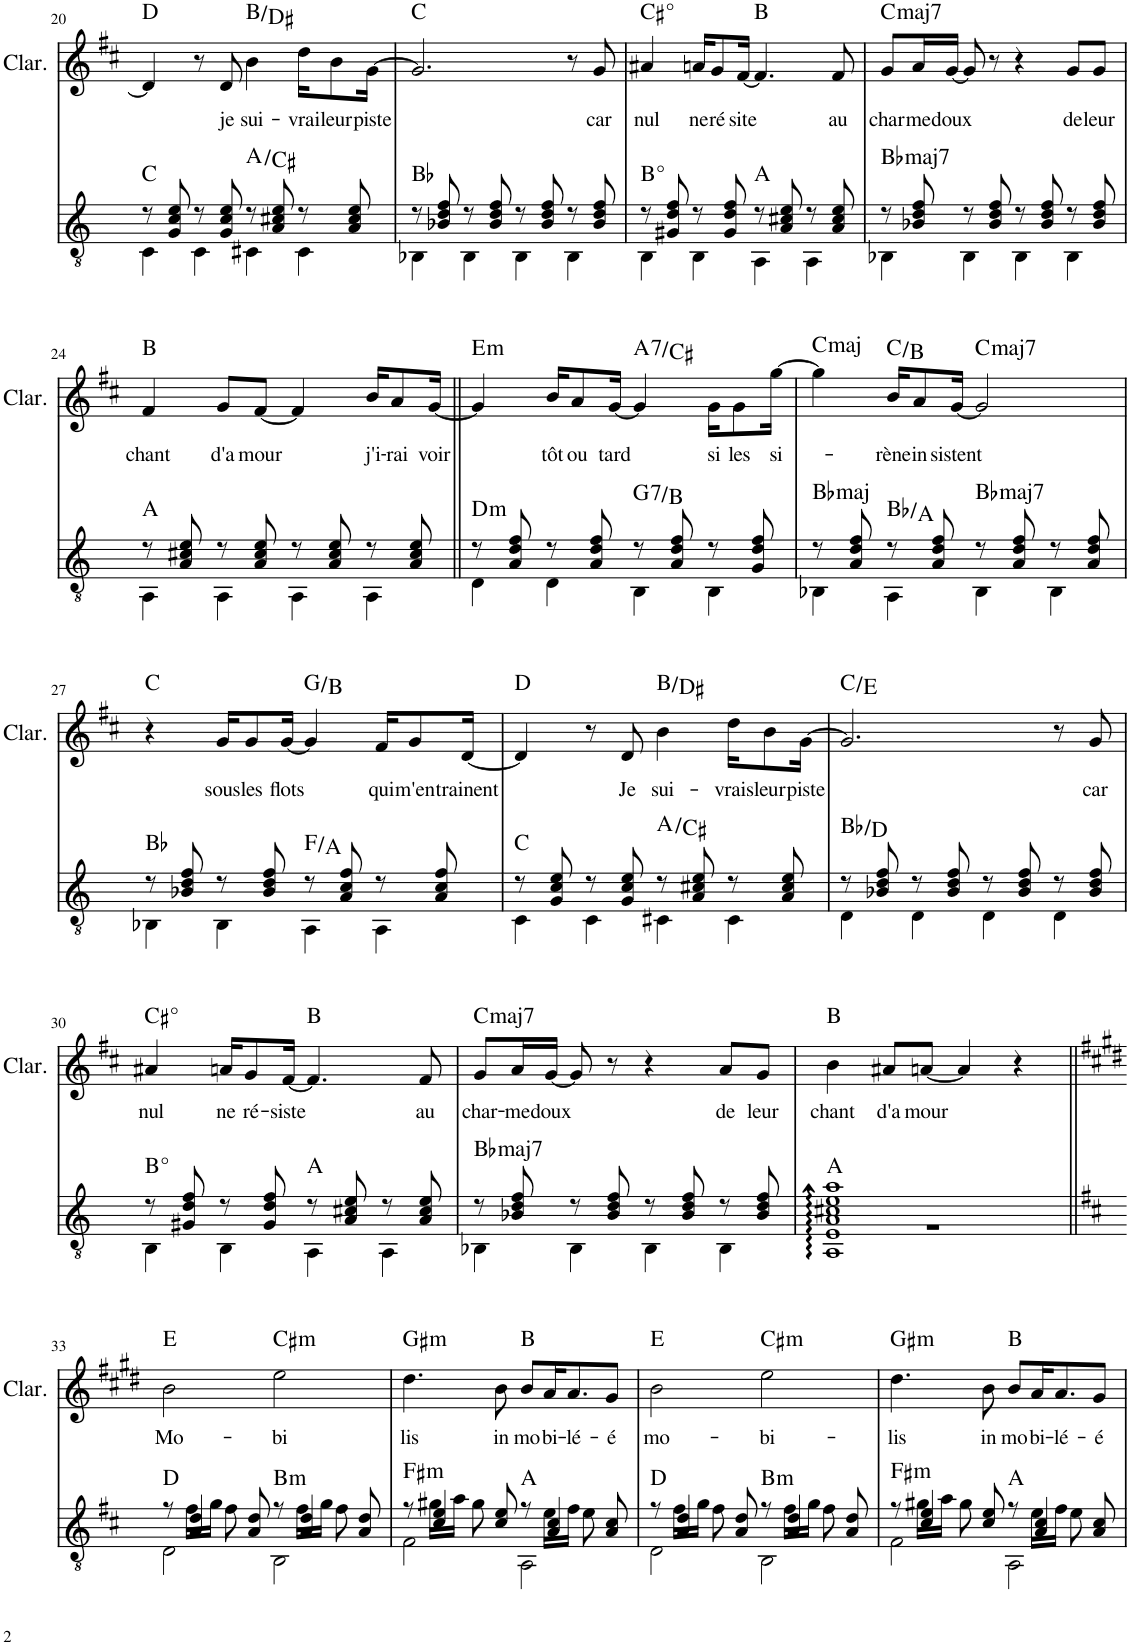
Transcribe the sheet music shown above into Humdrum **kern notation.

**kern	**harte	**kern	**text	**harte
*part2	*part2	*part1	*part1	*part1
*staff2	*	*staff1	*staff1	*
*I"Guitare	*	*I"Clarinette	*	*
*	*	*I'Clar.	*	*
!!LO:PB:g=z
*clefGv2	*	*clefG2	*	*
*	*	*Trd1c2	*	*
*k[]	*	*k[f#c#]	*	*
*M4/4	*	*M4/4	*	*
=20	=20	=20	=20	=20
*^	*	*	*	*
8r	4C\	C:maj	4d/]	.	D:maj
8G/ 8c/ 8e/	.	.	.	.	.
8r	4C\	.	8r	.	.
!	!	!	!	!LO:LY:b	!
8G/ 8c/ 8e/	.	.	8d/	je	.
!	!	!	!	!LO:LY:b	!
8r	4C#X\	A:maj/3	4b\	sui-	B:maj/3
8A/ 8c#X/ 8e/	.	.	.	.	.
!	!	!	!	!LO:LY:b	!
8r	4C#\	.	16dd\KL	-vrai	.
!	!	!	!	!LO:LY:b	!
.	.	.	8b\	leur	.
8A/ 8c#/ 8e/	.	.	.	.	.
!	!	!	!	!LO:LY:b	!
.	.	.	[16g\Jk	piste	.
=21	=21	=21	=21	=21	=21
8r	4BB-X\	Bb:maj	2.g/]	.	C:maj
8B-X/ 8d/ 8f/	.	.	.	.	.
8r	4BB-\	.	.	.	.
8B-/ 8d/ 8f/	.	.	.	.	.
8r	4BB-\	.	.	.	.
8B-/ 8d/ 8f/	.	.	.	.	.
8r	4BB-\	.	8r	.	.
!	!	!	!	!LO:LY:b	!
8B-/ 8d/ 8f/	.	.	8g/	car	.
=22	=22	=22	=22	=22	=22
!	!	!LO:H:kt=°	!	!LO:LY:b	!LO:H:kt=°
8r	4BB\	.	4a#X/	nul	.
8G#X/ 8d/ 8f/	.	.	.	.	.
!	!	!	!	!LO:LY:b	!
8r	4BB\	.	16an/KL	ne	.
!	!	!	!	!LO:LY:b	!
.	.	.	8g/	ré-	.
8G#/ 8d/ 8f/	.	.	.	.	.
!	!	!	!	!LO:LY:b	!
.	.	.	[16f#/Jk	-site	.
8r	4AA\	A:maj	4.f#/]	.	B:maj
8A/ 8c#X/ 8e/	.	.	.	.	.
8r	4AA\	.	.	.	.
!	!	!	!	!LO:LY:b	!
8A/ 8c#/ 8e/	.	.	8f#/	au	.
=23	=23	=23	=23	=23	=23
!	!	!LO:H:kt=maj7	!	!LO:LY:b	!LO:H:kt=maj7
8r	4BB-X\	Bb:maj7	8g/L	char-	C:maj7
!	!	!	!	!LO:LY:b	!
8B-X/ 8d/ 8f/	.	.	16a/L	-me	.
!	!	!	!	!LO:LY:b	!
.	.	.	[16g/JJ	doux	.
8r	4BB-\	.	8g/]	.	.
8B-/ 8d/ 8f/	.	.	8r	.	.
8r	4BB-\	.	4r	.	.
8B-/ 8d/ 8f/	.	.	.	.	.
!	!	!	!	!LO:LY:b	!
8r	4BB-\	.	8g/L	de	.
!	!	!	!	!LO:LY:b	!
8B-/ 8d/ 8f/	.	.	8g/J	leur	.
!!LO:LB:g=z
=24	=24	=24	=24	=24	=24
!	!	!	!	!LO:LY:b	!
8r	4AA\	A:maj	4f#/	chant	B:maj
8A/ 8c#X/ 8e/	.	.	.	.	.
!	!	!	!	!LO:LY:b	!
8r	4AA\	.	8g/L	d'a-	.
!	!	!	!	!LO:LY:b	!
8A/ 8c#/ 8e/	.	.	[8f#/J	-mour	.
8r	4AA\	.	4f#/]	.	.
8A/ 8c#/ 8e/	.	.	.	.	.
!	!	!	!	!LO:LY:b	!
8r	4AA\	.	16b/KL	j'i-	.
!	!	!	!	!LO:LY:b	!
.	.	.	8a/	-rai	.
8A/ 8c#/ 8e/	.	.	.	.	.
!	!	!	!	!LO:LY:b	!
.	.	.	[16g/Jk	voir	.
=25||	=25||	=25||	=25||	=25||	=25||
!	!	!LO:H:kt=m	!	!	!LO:H:kt=m
8r	4D\	D:min	4g/]	.	E:min
8A/ 8d/ 8f/	.	.	.	.	.
!	!	!	!	!LO:LY:b	!
8r	4D\	.	16b/KL	tôt	.
!	!	!	!	!LO:LY:b	!
.	.	.	8a/	ou	.
8A/ 8d/ 8f/	.	.	.	.	.
!	!	!	!	!LO:LY:b	!
.	.	.	[16g/Jk	tard	.
!	!	!LO:H:kt=7	!	!	!LO:H:kt=7
8r	4BB\	G:7/3	4g/]	.	A:7/3
8A/ 8d/ 8f/	.	.	.	.	.
!	!	!	!	!LO:LY:b	!
8r	4BB\	.	16g\KL	si	.
!	!	!	!	!LO:LY:b	!
.	.	.	8g\	les	.
8G/ 8d/ 8f/	.	.	.	.	.
!	!	!	!	!LO:LY:b	!
.	.	.	[16gg\Jk	si-	.
=26	=26	=26	=26	=26	=26
!	!	!LO:H:kt=maj	!	!	!LO:H:kt=maj
8r	4BB-X\	Bb:maj	4gg\]	.	C:maj
8A/ 8d/ 8f/	.	.	.	.	.
!	!	!	!	!LO:LY:b	!
8r	4AA\	Bb:maj/7	16b/KL	-rène	C:maj/7
!	!	!	!	!LO:LY:b	!
.	.	.	8a/	in-	.
8A/ 8d/ 8f/	.	.	.	.	.
!	!	!	!	!LO:LY:b	!
.	.	.	[16g/Jk	-sistent	.
!	!	!LO:H:kt=maj7	!	!	!LO:H:kt=maj7
8r	4BB-\	Bb:maj7	2g/]	.	C:maj7
8A/ 8d/ 8f/	.	.	.	.	.
8r	4BB-\	.	.	.	.
8A/ 8d/ 8f/	.	.	.	.	.
!!LO:LB:g=z
=27	=27	=27	=27	=27	=27
8r	4BB-X\	Bb:maj	4r	.	C:maj
8B-X/ 8d/ 8f/	.	.	.	.	.
!	!	!	!	!LO:LY:b	!
8r	4BB-\	.	16g/KL	sous	.
!	!	!	!	!LO:LY:b	!
.	.	.	8g/	les	.
8B-/ 8d/ 8f/	.	.	.	.	.
!	!	!	!	!LO:LY:b	!
.	.	.	[16g/Jk	flots	.
8r	4AA\	F:maj/3	4g/]	.	G:maj/3
8A/ 8c/ 8f/	.	.	.	.	.
!	!	!	!	!LO:LY:b	!
8r	4AA\	.	16f#/KL	qui	.
!	!	!	!	!LO:LY:b	!
.	.	.	8g/	m'en-	.
8A/ 8c/ 8f/	.	.	.	.	.
!	!	!	!	!LO:LY:b	!
.	.	.	[16d/Jk	-trainent	.
=28	=28	=28	=28	=28	=28
8r	4C\	C:maj	4d/]	.	D:maj
8G/ 8c/ 8e/	.	.	.	.	.
8r	4C\	.	8r	.	.
!	!	!	!	!LO:LY:b	!
8G/ 8c/ 8e/	.	.	8d/	Je	.
!	!	!	!	!LO:LY:b	!
8r	4C#X\	A:maj/3	4b\	sui-	B:maj/3
8A/ 8c#X/ 8e/	.	.	.	.	.
!	!	!	!	!LO:LY:b	!
8r	4C#\	.	16dd\KL	-vrais	.
!	!	!	!	!LO:LY:b	!
.	.	.	8b\	leur	.
8A/ 8c#/ 8e/	.	.	.	.	.
!	!	!	!	!LO:LY:b	!
.	.	.	[16g\Jk	piste	.
=29	=29	=29	=29	=29	=29
8r	4D\	Bb:maj/3	2.g/]	.	C:maj/3
8B-X/ 8d/ 8f/	.	.	.	.	.
8r	4D\	.	.	.	.
8B-/ 8d/ 8f/	.	.	.	.	.
8r	4D\	.	.	.	.
8B-/ 8d/ 8f/	.	.	.	.	.
8r	4D\	.	8r	.	.
!	!	!	!	!LO:LY:b	!
8B-/ 8d/ 8f/	.	.	8g/	car	.
!!LO:LB:g=z
=30	=30	=30	=30	=30	=30
!	!	!LO:H:kt=°	!	!LO:LY:b	!LO:H:kt=°
8r	4BB\	.	4a#X/	nul	.
8G#X/ 8d/ 8f/	.	.	.	.	.
!	!	!	!	!LO:LY:b	!
8r	4BB\	.	16an/KL	ne	.
!	!	!	!	!LO:LY:b	!
.	.	.	8g/	ré-	.
8G#/ 8d/ 8f/	.	.	.	.	.
!	!	!	!	!LO:LY:b	!
.	.	.	[16f#/Jk	-siste	.
8r	4AA\	A:maj	4.f#/]	.	B:maj
8A/ 8c#X/ 8e/	.	.	.	.	.
8r	4AA\	.	.	.	.
!	!	!	!	!LO:LY:b	!
8A/ 8c#/ 8e/	.	.	8f#/	au	.
=31	=31	=31	=31	=31	=31
!	!	!LO:H:kt=maj7	!	!LO:LY:b	!LO:H:kt=maj7
8r	4BB-X\	Bb:maj7	8g/L	char-	C:maj7
!	!	!	!	!LO:LY:b	!
8B-X/ 8d/ 8f/	.	.	16a/L	-me	.
!	!	!	!	!LO:LY:b	!
.	.	.	[16g/JJ	doux	.
8r	4BB-\	.	8g/]	.	.
8B-/ 8d/ 8f/	.	.	8r	.	.
8r	4BB-\	.	4r	.	.
8B-/ 8d/ 8f/	.	.	.	.	.
!	!	!	!	!LO:LY:b	!
8r	4BB-\	.	8a/L	de	.
!	!	!	!	!LO:LY:b	!
8B-/ 8d/ 8f/	.	.	8g/J	leur	.
=32	=32	=32	=32	=32	=32
!	!	!	!	!LO:LY:b	!
1AA 1E 1A 1c#X 1e 1a	1r	A:maj	4b\	chant	B:maj
!	!	!	!	!LO:LY:b	!
.	.	.	8a#X/L	d'a-	.
!	!	!	!	!LO:LY:b	!
.	.	.	[8an/J	-mour	.
.	.	.	4a/]	.	.
.	.	.	4r	.	.
*v	*v	*	*	*	*
!!LO:LB:g=z
=33||	=33||	=33||	=33||	=33||
*k[f#c#]	*	*k[f#c#g#d#]	*	*
*^	*	*	*	*
*	*^	*	*	*	*
!	!	!	!	!	!LO:LY:b	!
8r	8ryy	2D\	D:maj	2b\	Mo-	E:maj
4A/ 4d/	16f#\LL	.	.	.	.	.
.	16g\JJ	.	.	.	.	.
.	8f#\	.	.	.	.	.
8A/ 8d/	4ryy	.	.	.	.	.
!	!	!	!LO:H:kt=m	!	!LO:LY:b	!LO:H:kt=m
8r	.	2BB\	B:min	2ee\	-bi	C#:min
4A/ 4d/	16f#\LL	.	.	.	.	.
.	16g\JJ	.	.	.	.	.
.	8f#\	.	.	.	.	.
8A/ 8d/	8ryy	.	.	.	.	.
=34	=34	=34	=34	=34	=34	=34
!	!	!	!LO:H:kt=m	!	!LO:LY:b	!LO:H:kt=m
8r	8ryy	2F#\	F#:min	4.dd#\	lis	G#:min
4c#/ 4e/	16g#X\LL	.	.	.	.	.
.	16a\JJ	.	.	.	.	.
.	8g#\	.	.	.	.	.
!	!	!	!	!	!LO:LY:b	!
8c#/ 8e/	4ryy	.	.	8b\	in	.
!	!	!	!	!	!LO:LY:b	!
8r	.	2AA\	A:maj	8b/L	mo-	B:maj
!	!	!	!	!	!LO:LY:b	!
4A/ 4c#/	16e\LL	.	.	16a/K	-bi-	.
!	!	!	!	!	!LO:LY:b	!
.	16f#\JJ	.	.	8.a/	-lé-	.
.	8e\	.	.	.	.	.
!	!	!	!	!	!LO:LY:b	!
8A/ 8c#/	8ryy	.	.	8g#/J	-é	.
=35	=35	=35	=35	=35	=35	=35
!	!	!	!	!	!LO:LY:b	!
8r	8ryy	2D\	D:maj	2b\	mo-	E:maj
4A/ 4d/	16f#\LL	.	.	.	.	.
.	16g\JJ	.	.	.	.	.
.	8f#\	.	.	.	.	.
8A/ 8d/	4ryy	.	.	.	.	.
!	!	!	!LO:H:kt=m	!	!LO:LY:b	!LO:H:kt=m
8r	.	2BB\	B:min	2ee\	-bi-	C#:min
4A/ 4d/	16f#\LL	.	.	.	.	.
.	16g\JJ	.	.	.	.	.
.	8f#\	.	.	.	.	.
8A/ 8d/	8ryy	.	.	.	.	.
=36	=36	=36	=36	=36	=36	=36
!	!	!	!LO:H:kt=m	!	!LO:LY:b	!LO:H:kt=m
8r	8ryy	2F#\	F#:min	4.dd#\	-lis	G#:min
4c#/ 4e/	16g#X\LL	.	.	.	.	.
.	16a\JJ	.	.	.	.	.
.	8g#\	.	.	.	.	.
!	!	!	!	!	!LO:LY:b	!
8c#/ 8e/	4ryy	.	.	8b\	in	.
!	!	!	!	!	!LO:LY:b	!
8r	.	2AA\	A:maj	8b/L	mo-	B:maj
!	!	!	!	!	!LO:LY:b	!
4A/ 4c#/	16e\LL	.	.	16a/K	-bi-	.
!	!	!	!	!	!LO:LY:b	!
.	16f#\JJ	.	.	8.a/	-lé-	.
.	8e\	.	.	.	.	.
!	!	!	!	!	!LO:LY:b	!
8A/ 8c#/	8ryy	.	.	8g#/J	-é	.
*v	*v	*v	*	*	*	*
=	=	=	=	=
*-	*-	*-	*-	*-
